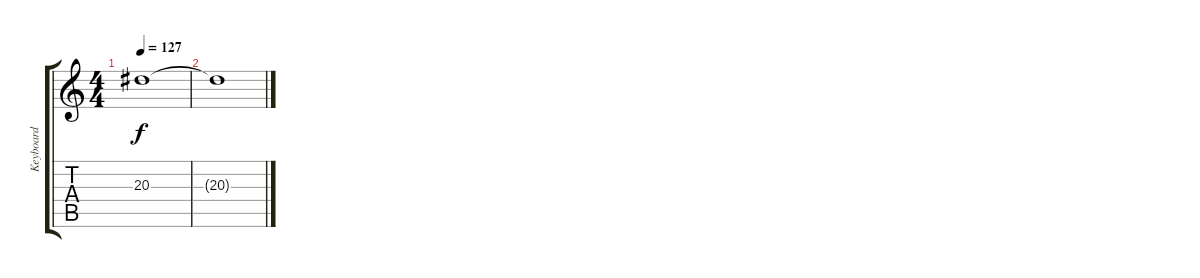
\track ("Keyboard" "Keyboard") {instrument churchorgan}
\staff {score tabs}
\tuning (E4 B3 G3 D3 A2 E2) {hide}
\ts (4 4)
\tempo 127
\clef g2
\ks c
20.3{t}.1{dy f} |
20.3{t}.1
